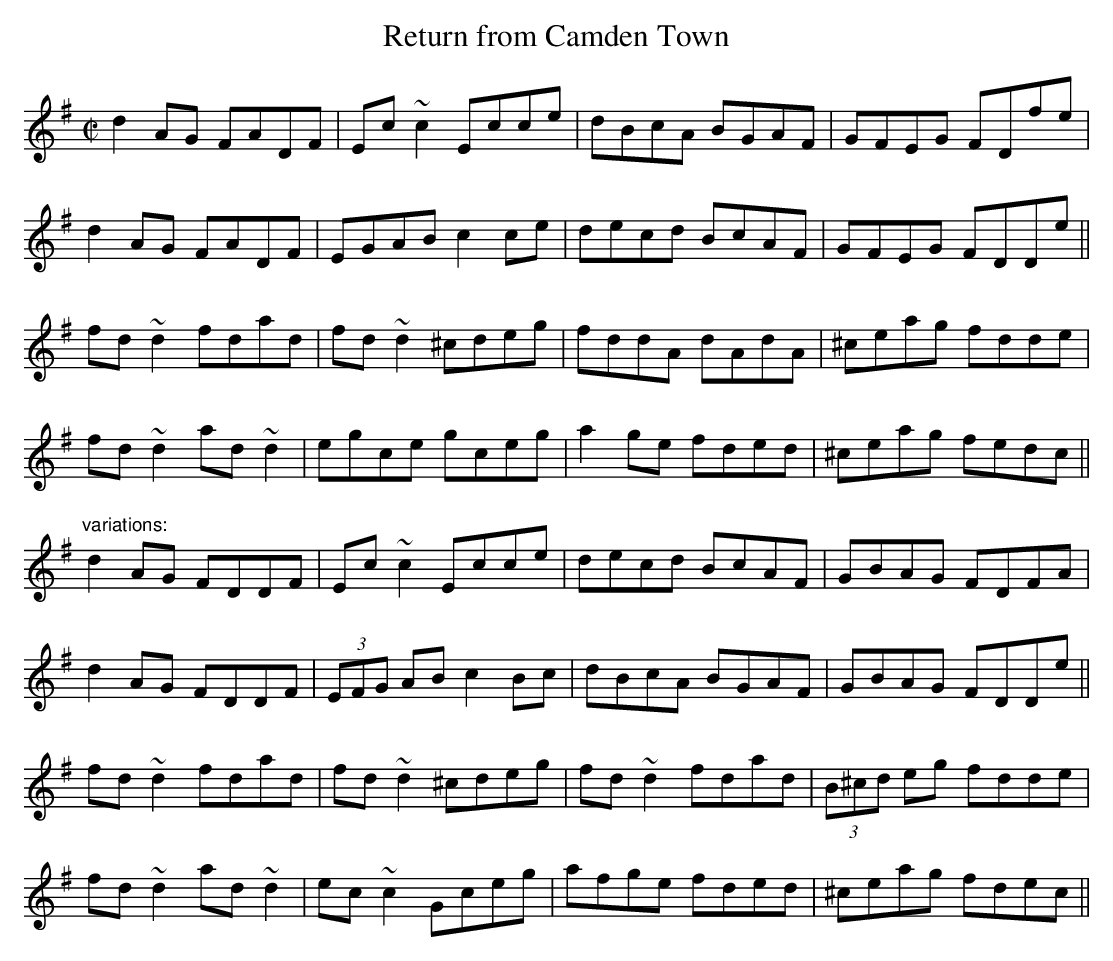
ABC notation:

X:1
T:Return from Camden Town
M:C|
K:Dmix
d2AG FADF|Ec~c2 Ecce|dBcA BGAF|GFEG FDfe|
d2AG FADF|EGAB c2ce|decd BcAF|GFEG FDDe||
fd~d2 fdad|fd~d2 ^cdeg|fddA dAdA|^ceag fdde|
fd~d2 ad~d2|egce gceg|a2ge fded|^ceag fedc||
"variations:"
d2AG FDDF|Ec~c2 Ecce|decd BcAF|GBAG FDFA|
d2AG FDDF|(3EFG AB c2Bc|dBcA BGAF|GBAG FDDe||
fd~d2 fdad|fd~d2 ^cdeg|fd~d2 fdad|(3B^cd eg fdde|
fd~d2 ad~d2|ec~c2 Gceg|afge fded|^ceag fdec||
